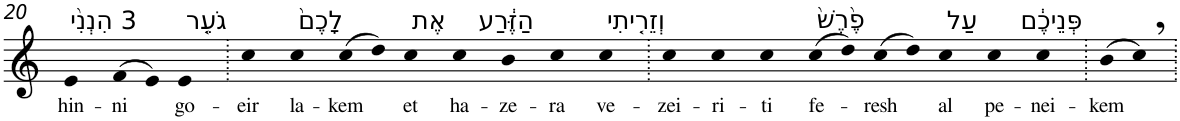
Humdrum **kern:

**kern	**text
*part1	*part1
*staff1	*staff1
*I"Piano	*
*I'Pno	*
!!LO:PB:g=z
*clefG2	*
*k[]	*
=20	=20
!LO:TX:a:t=3 הִנְנִ֨י	!
!	!LO:LY:b
4e	hin-
!	!LO:LY:b
(>8f	-ni
8e)	.
!LO:TX:a:t=גֹעֵ֤ר	!
!	!LO:LY:b
4e	go-
=21.	=21.
!	!LO:LY:b
4cc	-eir
!LO:TX:a:t=לָכֶם֙	!
!	!LO:LY:b
4cc	la-
!	!LO:LY:b
(>8cc	-kem
8dd)	.
!LO:TX:a:t=אֶת	!
!	!LO:LY:b
4cc	et
!LO:TX:a:t=הַזֶּ֔רַע	!
!	!LO:LY:b
4cc	ha-
!	!LO:LY:b
4b	-ze-
!	!LO:LY:b
4cc	-ra
!LO:TX:a:t=וְזֵרִ֤יתִי	!
!	!LO:LY:b
4cc	ve-
=22.	=22.
!	!LO:LY:b
4cc	-zei-
!	!LO:LY:b
4cc	-ri-
!	!LO:LY:b
4cc	-ti
!LO:TX:a:t=פֶ֙רֶשׁ֙	!
!	!LO:LY:b
(>8cc	fe-
8dd)	.
!	!LO:LY:b
(>8cc	-resh
8dd)	.
!LO:TX:a:t=עַל	!
!	!LO:LY:b
4cc	al
!LO:TX:a:t=פְּנֵיכֶ֔ם	!
!	!LO:LY:b
4cc	pe-
!	!LO:LY:b
4cc	-nei-
=23.	=23.
!	!LO:LY:b
(>8b	-kem
8cc,)	.
=.	=.
*-	*-
